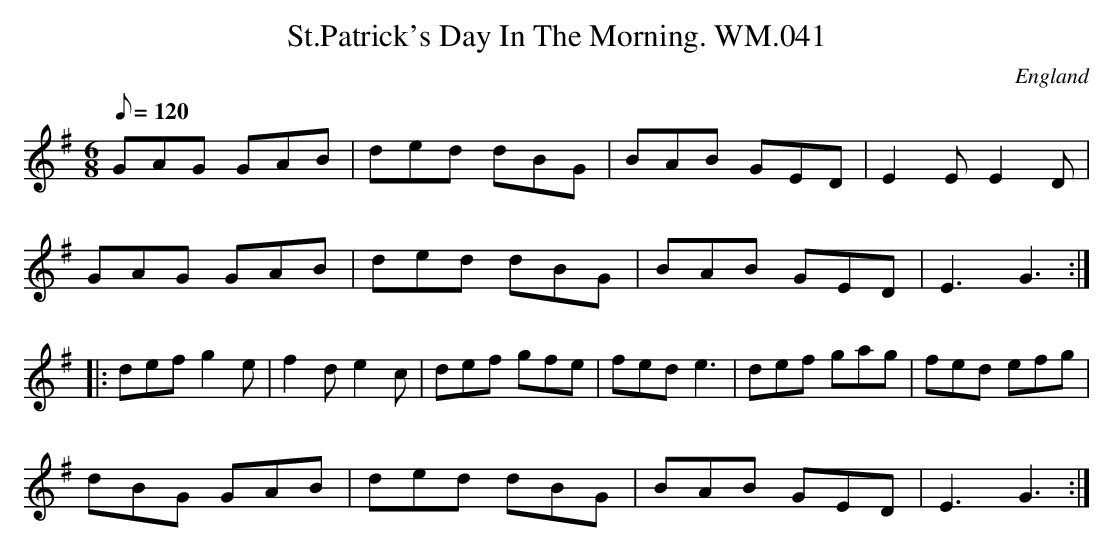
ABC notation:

X:1
T:St.Patrick's Day In The Morning. WM.041
M:6/8
L:1/8
Q:120
O:England
K:G
GAG GAB|ded dBG|BAB GED|E2EE2D|!
GAG GAB|ded dBG|BAB GED|E3G3:|!
|:defg2e|f2de2c|def gfe|fede3|def gag|fed efg|!
dBG GAB|ded dBG|BAB GED|E3G3:|]
